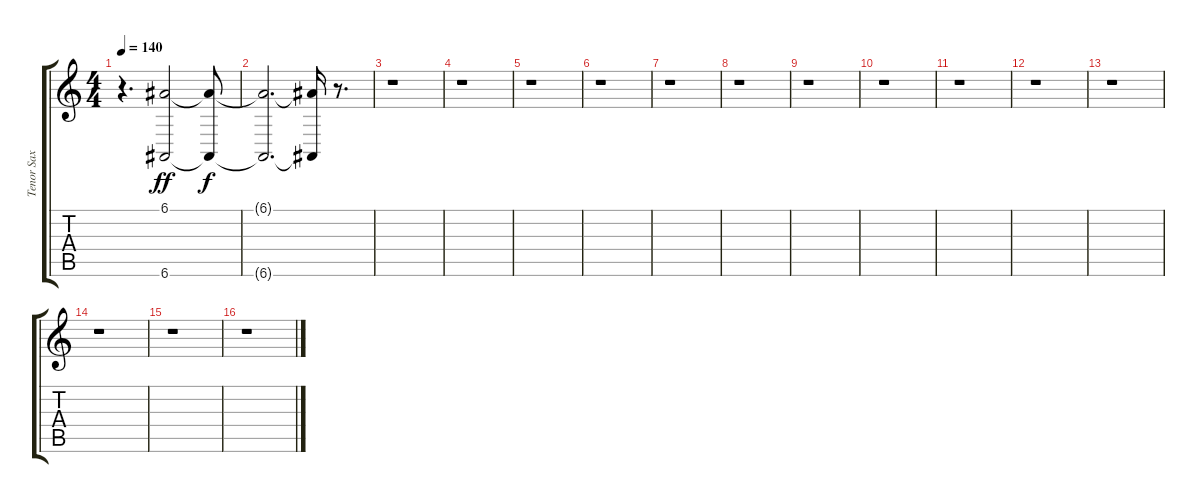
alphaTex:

\track ("Tenor Sax           " "Tenor Sax ") {instrument tenorsax}
\staff {score tabs}
\tuning (E4 B3 G3 D3 A2 E2) {hide}
\ts (4 4)
\tempo 140
\clef g2
\ks c
r.4{d dy f} (6.1 6.6).2{dy ff} (6.1{t} 6.6{t}).8{dy f} |
(6.1{t} 6.6{t}).2{d} (6.1{t} 6.6{t}).16 r.8{d} |
r.1 |
r.1 |
r.1 |
r.1 |
r.1 |
r.1 |
r.1 |
r.1 |
r.1 |
r.1 |
r.1 |
r.1 |
r.1 |
r.1
